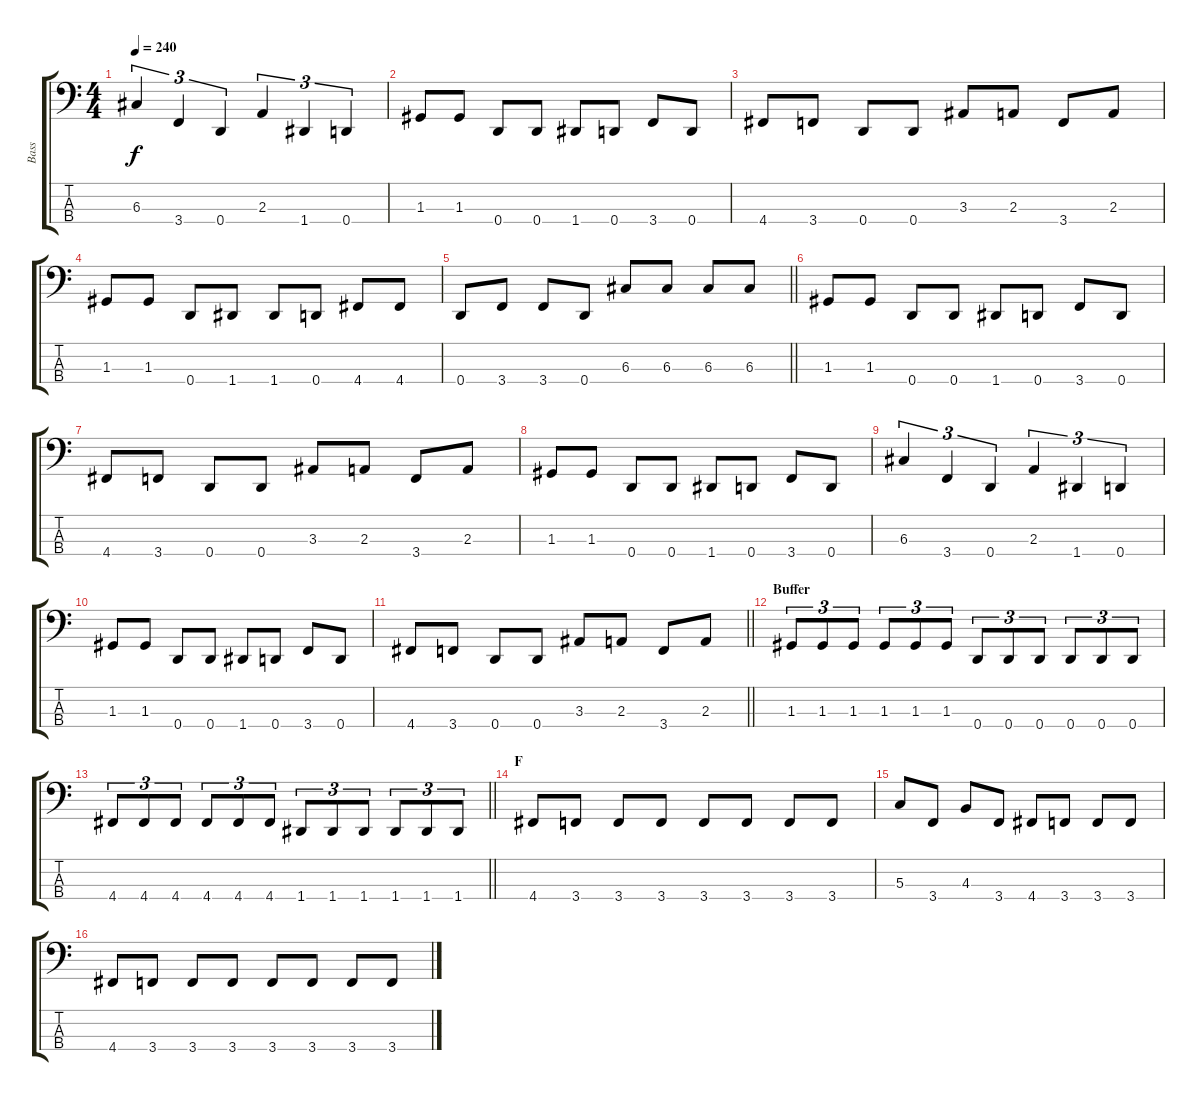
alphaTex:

\track ("Bass" "Bass") {instrument electricbasspick}
\staff {score tabs}
\tuning (F2 C2 G1 D1) {hide}
\ts (4 4)
\tempo 240
\clef f4
\ks c
6.3.4{tu (3 2) dy f} 3.4.4{tu (3 2)} 0.4.4{tu (3 2)} 2.3.4{tu (3 2)} 1.4.4{tu (3 2)} 0.4.4{tu (3 2)} |
1.3.8 1.3.8 0.4.8 0.4.8 1.4.8 0.4.8 3.4.8 0.4.8 |
4.4.8 3.4.8 0.4.8 0.4.8 3.3.8 2.3.8 3.4.8 2.3.8 |
1.3.8 1.3.8 0.4.8 1.4.8 1.4.8 0.4.8 4.4.8 4.4.8 |
\barLineRight lightlight
0.4.8 3.4.8 3.4.8 0.4.8 6.3.8 6.3.8 6.3.8 6.3.8 |
1.3.8 1.3.8 0.4.8 0.4.8 1.4.8 0.4.8 3.4.8 0.4.8 |
4.4.8 3.4.8 0.4.8 0.4.8 3.3.8 2.3.8 3.4.8 2.3.8 |
1.3.8 1.3.8 0.4.8 0.4.8 1.4.8 0.4.8 3.4.8 0.4.8 |
6.3.4{tu (3 2)} 3.4.4{tu (3 2)} 0.4.4{tu (3 2)} 2.3.4{tu (3 2)} 1.4.4{tu (3 2)} 0.4.4{tu (3 2)} |
1.3.8 1.3.8 0.4.8 0.4.8 1.4.8 0.4.8 3.4.8 0.4.8 |
\barLineRight lightlight
4.4.8 3.4.8 0.4.8 0.4.8 3.3.8 2.3.8 3.4.8 2.3.8 |
\section ("" "Buffer")
1.3.8{tu (3 2)} 1.3.8{tu (3 2)} 1.3.8{tu (3 2)} 1.3.8{tu (3 2)} 1.3.8{tu (3 2)} 1.3.8{tu (3 2)} 0.4.8{tu (3 2)} 0.4.8{tu (3 2)} 0.4.8{tu (3 2)} 0.4.8{tu (3 2)} 0.4.8{tu (3 2)} 0.4.8{tu (3 2)} |
\barLineRight lightlight
4.4.8{tu (3 2)} 4.4.8{tu (3 2)} 4.4.8{tu (3 2)} 4.4.8{tu (3 2)} 4.4.8{tu (3 2)} 4.4.8{tu (3 2)} 1.4.8{tu (3 2)} 1.4.8{tu (3 2)} 1.4.8{tu (3 2)} 1.4.8{tu (3 2)} 1.4.8{tu (3 2)} 1.4.8{tu (3 2)} |
\section ("" "F")
4.4.8 3.4.8 3.4.8 3.4.8 3.4.8 3.4.8 3.4.8 3.4.8 |
5.3.8 3.4.8 4.3.8 3.4.8 4.4.8 3.4.8 3.4.8 3.4.8 |
4.4.8 3.4.8 3.4.8 3.4.8 3.4.8 3.4.8 3.4.8 3.4.8
